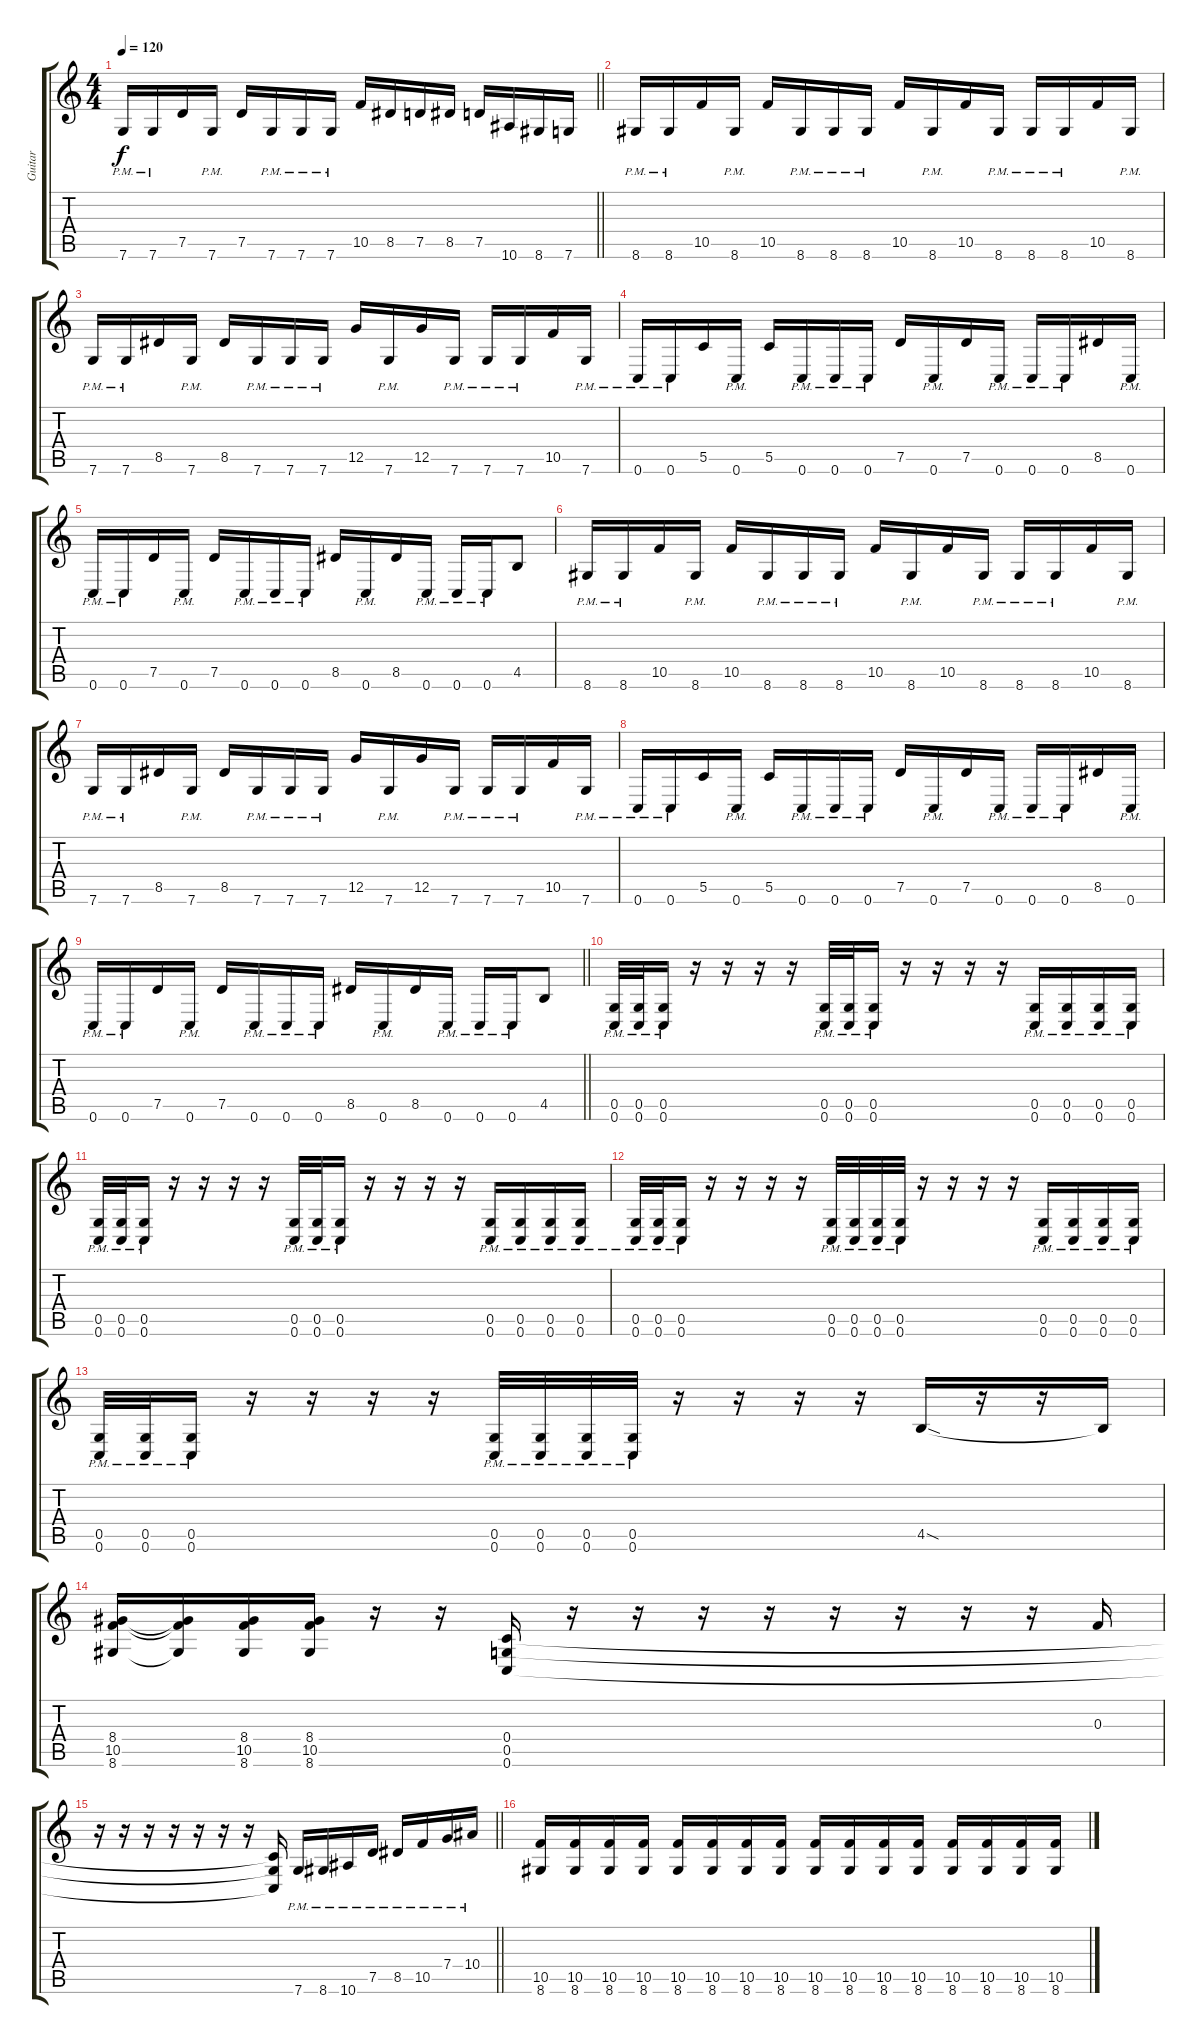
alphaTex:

\track ("Guitar" "Guitar") {instrument distortionguitar}
\staff {score tabs}
\tuning (D4 A3 F3 C3 G2 C2) {hide}
\ts (4 4)
\tempo 120
\clef g2
\barLineRight lightlight
\ks c
7.6{pm}.16{dy f} 7.6{pm}.16 7.5.16 7.6{pm}.16 7.5.16 7.6{pm}.16 7.6{pm}.16 7.6{pm}.16 10.5.16 8.5.16 7.5.16 8.5.16 7.5.16 10.6.16 8.6.16 7.6.16 |
\section ("" "")
8.6{pm}.16 8.6{pm}.16 10.5.16 8.6{pm}.16 10.5.16 8.6{pm}.16 8.6{pm}.16 8.6{pm}.16 10.5.16 8.6{pm}.16 10.5.16 8.6{pm}.16 8.6{pm}.16 8.6{pm}.16 10.5.16 8.6{pm}.16 |
7.6{pm}.16 7.6{pm}.16 8.5.16 7.6{pm}.16 8.5.16 7.6{pm}.16 7.6{pm}.16 7.6{pm}.16 12.5.16 7.6{pm}.16 12.5.16 7.6{pm}.16 7.6{pm}.16 7.6{pm}.16 10.5.16 7.6{pm}.16 |
0.6{pm}.16 0.6{pm}.16 5.5.16 0.6{pm}.16 5.5.16 0.6{pm}.16 0.6{pm}.16 0.6{pm}.16 7.5.16 0.6{pm}.16 7.5.16 0.6{pm}.16 0.6{pm}.16 0.6{pm}.16 8.5.16 0.6{pm}.16 |
0.6{pm}.16 0.6{pm}.16 7.5.16 0.6{pm}.16 7.5.16 0.6{pm}.16 0.6{pm}.16 0.6{pm}.16 8.5.16 0.6{pm}.16 8.5.16 0.6{pm}.16 0.6{pm}.16 0.6{pm}.16 4.5.8 |
8.6{pm}.16 8.6{pm}.16 10.5.16 8.6{pm}.16 10.5.16 8.6{pm}.16 8.6{pm}.16 8.6{pm}.16 10.5.16 8.6{pm}.16 10.5.16 8.6{pm}.16 8.6{pm}.16 8.6{pm}.16 10.5.16 8.6{pm}.16 |
7.6{pm}.16 7.6{pm}.16 8.5.16 7.6{pm}.16 8.5.16 7.6{pm}.16 7.6{pm}.16 7.6{pm}.16 12.5.16 7.6{pm}.16 12.5.16 7.6{pm}.16 7.6{pm}.16 7.6{pm}.16 10.5.16 7.6{pm}.16 |
0.6{pm}.16 0.6{pm}.16 5.5.16 0.6{pm}.16 5.5.16 0.6{pm}.16 0.6{pm}.16 0.6{pm}.16 7.5.16 0.6{pm}.16 7.5.16 0.6{pm}.16 0.6{pm}.16 0.6{pm}.16 8.5.16 0.6{pm}.16 |
\barLineRight lightlight
0.6{pm}.16 0.6{pm}.16 7.5.16 0.6{pm}.16 7.5.16 0.6{pm}.16 0.6{pm}.16 0.6{pm}.16 8.5.16 0.6{pm}.16 8.5.16 0.6{pm}.16 0.6{pm}.16 0.6{pm}.16 4.5.8 |
\section ("" "")
(0.5{pm} 0.6{pm}).32 (0.5{pm} 0.6{pm}).32 (0.5{pm} 0.6{pm}).16 r.16 r.16 r.16 r.16 (0.5{pm} 0.6{pm}).32 (0.5{pm} 0.6{pm}).32 (0.5{pm} 0.6{pm}).16 r.16 r.16 r.16 r.16 (0.5{pm} 0.6{pm}).16 (0.5{pm} 0.6{pm}).16 (0.5{pm} 0.6{pm}).16 (0.5{pm} 0.6{pm}).16 |
(0.5{pm} 0.6{pm}).32 (0.5{pm} 0.6{pm}).32 (0.5{pm} 0.6{pm}).16 r.16 r.16 r.16 r.16 (0.5{pm} 0.6{pm}).32 (0.5{pm} 0.6{pm}).32 (0.5{pm} 0.6{pm}).16 r.16 r.16 r.16 r.16 (0.5{pm} 0.6{pm}).16 (0.5{pm} 0.6{pm}).16 (0.5{pm} 0.6{pm}).16 (0.5{pm} 0.6{pm}).16 |
(0.5{pm} 0.6{pm}).32 (0.5{pm} 0.6{pm}).32 (0.5{pm} 0.6{pm}).16 r.16 r.16 r.16 r.16 (0.5{pm} 0.6{pm}).32 (0.5{pm} 0.6{pm}).32 (0.5{pm} 0.6{pm}).32 (0.5{pm} 0.6{pm}).32 r.16 r.16 r.16 r.16 (0.5{pm} 0.6{pm}).16 (0.5{pm} 0.6{pm}).16 (0.5{pm} 0.6{pm}).16 (0.5{pm} 0.6{pm}).16 |
(0.5{pm} 0.6{pm}).32 (0.5{pm} 0.6{pm}).32 (0.5{pm} 0.6{pm}).16 r.16 r.16 r.16 r.16 (0.5{pm} 0.6{pm}).32 (0.5{pm} 0.6{pm}).32 (0.5{pm} 0.6{pm}).32 (0.5{pm} 0.6{pm}).32 r.16 r.16 r.16 r.16 4.5{sod}.16 r.16 r.16 4.5{t}.16 |
(8.4 10.5 8.6).16 (8.4{t} 10.5{t} 8.6{t}).16 (8.4 10.5 8.6).16 (8.4 10.5 8.6).16 r.16 r.16 (0.4 0.5 0.6).16 r.16 r.16 r.16 r.16 r.16 r.16 r.16 r.16 0.3.16 |
\barLineRight lightlight
r.16 r.16 r.16 r.16 r.16 r.16 r.16 (0.4{t} 0.5{t} 0.6{t}).16 7.6{pm}.16 8.6{pm}.16 10.6{pm}.16 7.5{pm}.16 8.5{pm}.16 10.5{pm}.16 7.4{pm}.16 10.4{pm}.16 |
\section ("" "")
(10.5 8.6).16 (10.5 8.6).16 (10.5 8.6).16 (10.5 8.6).16 (10.5 8.6).16 (10.5 8.6).16 (10.5 8.6).16 (10.5 8.6).16 (10.5 8.6).16 (10.5 8.6).16 (10.5 8.6).16 (10.5 8.6).16 (10.5 8.6).16 (10.5 8.6).16 (10.5 8.6).16 (10.5 8.6).16
